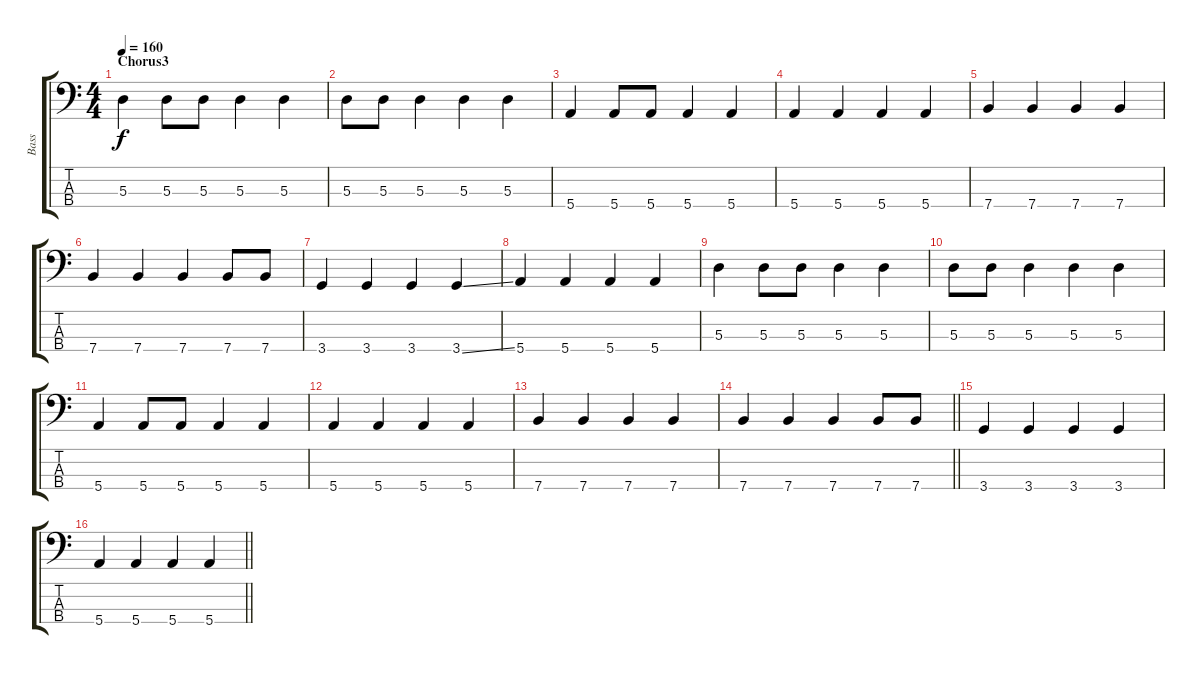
\track ("Bass" "Bass") {instrument electricbassfinger}
\staff {score tabs}
\tuning (G2 D2 A1 E1) {hide}
\ts (4 4)
\section ("" "Chorus3")
\tempo 160
\clef f4
\ks c
5.3.4{dy f} 5.3.8 5.3.8 5.3.4 5.3.4 |
5.3.8 5.3.8 5.3.4 5.3.4 5.3.4 |
5.4.4 5.4.8 5.4.8 5.4.4 5.4.4 |
5.4.4 5.4.4 5.4.4 5.4.4 |
7.4.4 7.4.4 7.4.4 7.4.4 |
7.4.4 7.4.4 7.4.4 7.4.8 7.4.8 |
3.4.4 3.4.4 3.4.4 3.4{ss}.4 |
5.4.4 5.4.4 5.4.4 5.4.4 |
5.3.4 5.3.8 5.3.8 5.3.4 5.3.4 |
5.3.8 5.3.8 5.3.4 5.3.4 5.3.4 |
5.4.4 5.4.8 5.4.8 5.4.4 5.4.4 |
5.4.4 5.4.4 5.4.4 5.4.4 |
7.4.4 7.4.4 7.4.4 7.4.4 |
\barLineRight lightlight
7.4.4 7.4.4 7.4.4 7.4.8 7.4.8 |
3.4.4 3.4.4 3.4.4 3.4.4 |
\barLineRight lightlight
5.4.4 5.4.4 5.4.4 5.4.4
